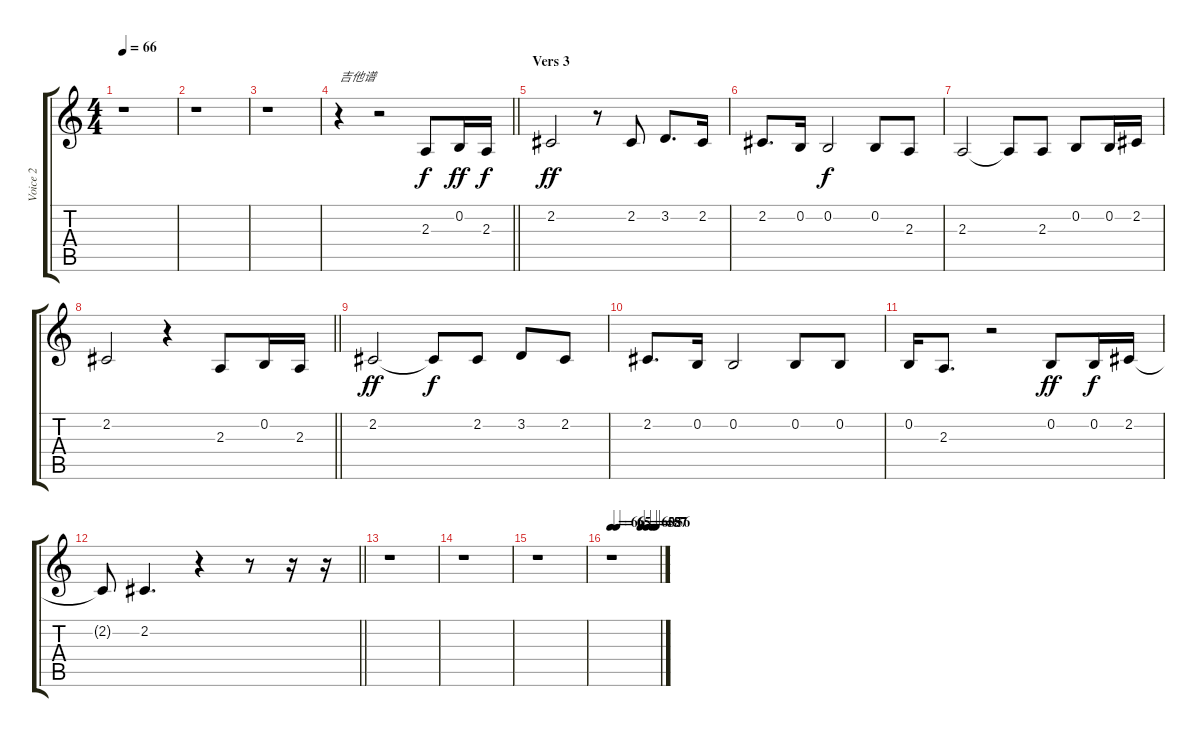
\track ("Voice 2" "Voice 2") {instrument voiceoohs}
\staff {score tabs}
\tuning (E4 B3 G3 D3 A2 E2) {hide}
\ts (4 4)
\tempo 66
\clef g2
\ks c
r.1{dy f} |
r.1 |
r.1 |
\barLineRight lightlight
r.4{txt "吉他谱"} r.2 2.3.8 0.2.16{dy ff} 2.3.16{dy f} |
\section ("" "Vers 3")
2.2.2{dy ff} r.8 2.2.8 3.2.8{d} 2.2.16 |
2.2.8{d} 0.2.16 0.2.2{dy f} 0.2.8 2.3.8 |
2.3.2 2.3{t}.8 2.3.8 0.2.8 0.2.16 2.2.16 |
\barLineRight lightlight
2.2.2 r.4 2.3.8 0.2.16 2.3.16 |
2.2.2{dy ff} 2.2{t}.8{dy f} 2.2.8 3.2.8 2.2.8 |
2.2.8{d} 0.2.16 0.2.2 0.2.8 0.2.8 |
0.2.16 2.3.8{d} r.2 0.2.8{dy ff} 0.2.16{dy f} 2.2.16 |
\barLineRight lightlight
2.2{t}.8 2.2.4{d} r.4 r.8 r.16 r.16 |
r.1 |
r.1 |
r.1 |
\tempo 66
\tempo (65 0.125)
\tempo (60 0.625)
\tempo (58 0.75)
\tempo (57 0.875)
\tempo (56 0.9375)
r.1
